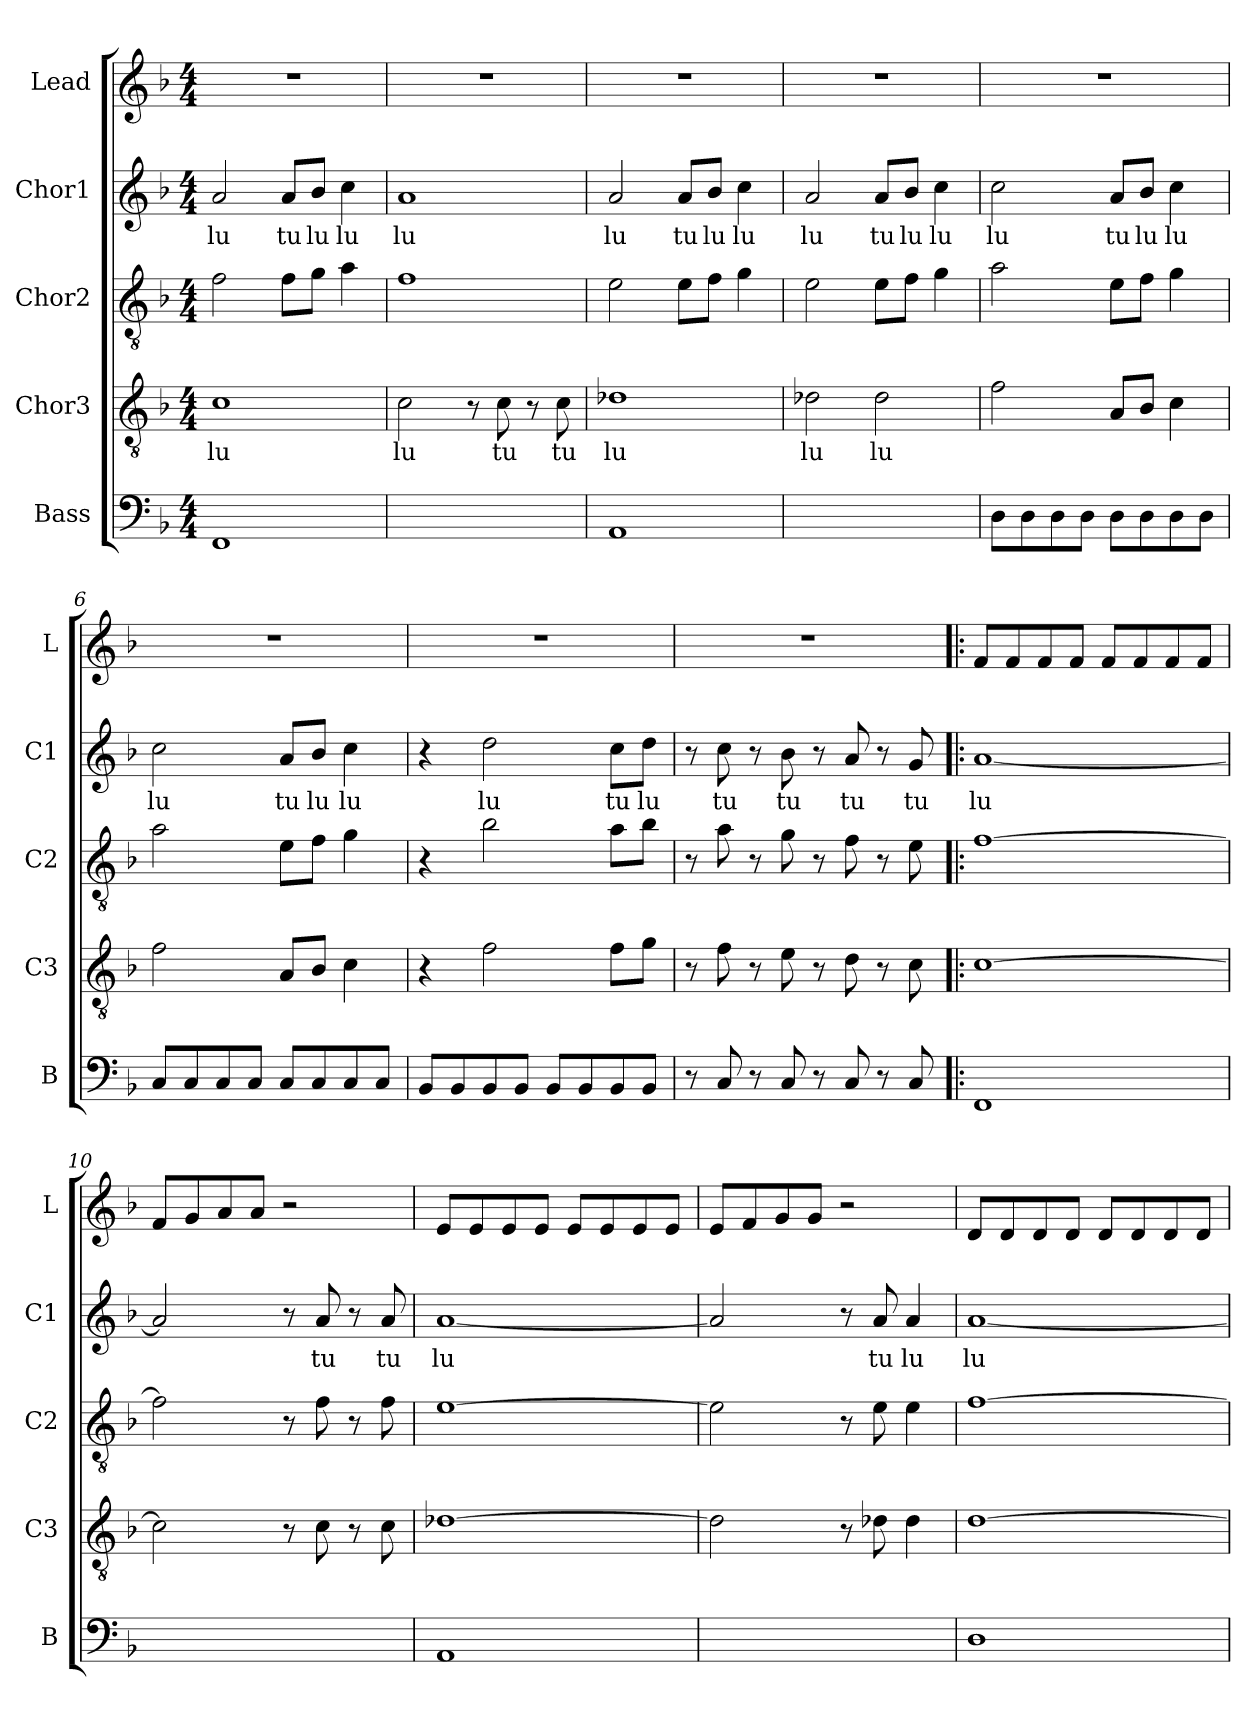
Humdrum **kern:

**kern	**kern	**text	**kern	**kern	**text	**kern
*part5	*part4	*part4	*part3	*part2	*part2	*part1
*staff5	*staff4	*staff4	*staff3	*staff2	*staff2	*staff1
*I"Bass	*I"Chor3	*	*I"Chor2	*I"Chor1	*	*I"Lead
*I'B	*I'C3	*	*I'C2	*I'C1	*	*I'L
*clefF4	*clefGv2	*	*clefGv2	*clefG2	*	*clefG2
*k[b-]	*k[b-]	*	*k[b-]	*k[b-]	*	*k[b-]
*M4/4	*M4/4	*	*M4/4	*M4/4	*	*M4/4
*MM158	*MM158	*	*MM158	*MM158	*	*MM158
=1	=1	=1	=1	=1	=1	=1
1FF	1c	lu	2f	2a	lu	1r
.	.	.	8fL	8aL	tu	.
.	.	.	8gJ	8b-J	lu	.
.	.	.	4a	4cc	lu	.
=2	=2	=2	=2	=2	=2	=2
1ryy	2c	lu	1f	1a	lu	1r
.	8r	.	.	.	.	.
.	8c	tu	.	.	.	.
.	8r	.	.	.	.	.
.	8c	tu	.	.	.	.
=3	=3	=3	=3	=3	=3	=3
1AA	1d-X	lu	2e	2a	lu	1r
.	.	.	8eL	8aL	tu	.
.	.	.	8fJ	8b-J	lu	.
.	.	.	4g	4cc	lu	.
=4	=4	=4	=4	=4	=4	=4
1ryy	2d-X	lu	2e	2a	lu	1r
.	2d-	lu	8eL	8aL	tu	.
.	.	.	8fJ	8b-J	lu	.
.	.	.	4g	4cc	lu	.
=5	=5	=5	=5	=5	=5	=5
8DL	2f	.	2a	2cc	lu	1r
8D	.	.	.	.	.	.
8D	.	.	.	.	.	.
8DJ	.	.	.	.	.	.
8DL	8AL	.	8eL	8aL	tu	.
8D	8B-J	.	8fJ	8b-J	lu	.
8D	4c	.	4g	4cc	lu	.
8DJ	.	.	.	.	.	.
=6	=6	=6	=6	=6	=6	=6
8CL	2f	.	2a	2cc	lu	1r
8C	.	.	.	.	.	.
8C	.	.	.	.	.	.
8CJ	.	.	.	.	.	.
8CL	8AL	.	8eL	8aL	tu	.
8C	8B-J	.	8fJ	8b-J	lu	.
8C	4c	.	4g	4cc	lu	.
8CJ	.	.	.	.	.	.
=7	=7	=7	=7	=7	=7	=7
8BB-L	4r	.	4r	4r	.	1r
8BB-	.	.	.	.	.	.
8BB-	2f	.	2b-	2dd	lu	.
8BB-J	.	.	.	.	.	.
8BB-L	.	.	.	.	.	.
8BB-	.	.	.	.	.	.
8BB-	8fL	.	8aL	8ccL	tu	.
8BB-J	8gJ	.	8b-J	8ddJ	lu	.
=8	=8	=8	=8	=8	=8	=8
8r	8r	.	8r	8r	.	1r
8C	8f	.	8a	8cc	tu	.
8r	8r	.	8r	8r	.	.
8C	8e	.	8g	8b-	tu	.
8r	8r	.	8r	8r	.	.
8C	8d	.	8f	8a	tu	.
8r	8r	.	8r	8r	.	.
8C	8c	.	8e	8g	tu	.
=9!|:	=9!|:	=9!|:	=9!|:	=9!|:	=9!|:	=9!|:
1FF	[1c	.	[1f	[1a	lu	8fL
.	.	.	.	.	.	8f
.	.	.	.	.	.	8f
.	.	.	.	.	.	8fJ
.	.	.	.	.	.	8fL
.	.	.	.	.	.	8f
.	.	.	.	.	.	8f
.	.	.	.	.	.	8fJ
=10	=10	=10	=10	=10	=10	=10
1ryy	2c]	.	2f]	2a]	.	8fL
.	.	.	.	.	.	8g
.	.	.	.	.	.	8a
.	.	.	.	.	.	8aJ
.	8r	.	8r	8r	.	2r
.	8c	.	8f	8a	tu	.
.	8r	.	8r	8r	.	.
.	8c	.	8f	8a	tu	.
=11	=11	=11	=11	=11	=11	=11
1AA	[1d-X	.	[1e	[1a	lu	8eL
.	.	.	.	.	.	8e
.	.	.	.	.	.	8e
.	.	.	.	.	.	8eJ
.	.	.	.	.	.	8eL
.	.	.	.	.	.	8e
.	.	.	.	.	.	8e
.	.	.	.	.	.	8eJ
=12	=12	=12	=12	=12	=12	=12
1ryy	2d-]	.	2e]	2a]	.	8eL
.	.	.	.	.	.	8f
.	.	.	.	.	.	8g
.	.	.	.	.	.	8gJ
.	8r	.	8r	8r	.	2r
.	8d-X	.	8e	8a	tu	.
.	4d-	.	4e	4a	lu	.
=13	=13	=13	=13	=13	=13	=13
1D	[1d	.	[1f	[1a	lu	8dL
.	.	.	.	.	.	8d
.	.	.	.	.	.	8d
.	.	.	.	.	.	8dJ
.	.	.	.	.	.	8dL
.	.	.	.	.	.	8d
.	.	.	.	.	.	8d
.	.	.	.	.	.	8dJ
=	=	=	=	=	=	=
*-	*-	*-	*-	*-	*-	*-
